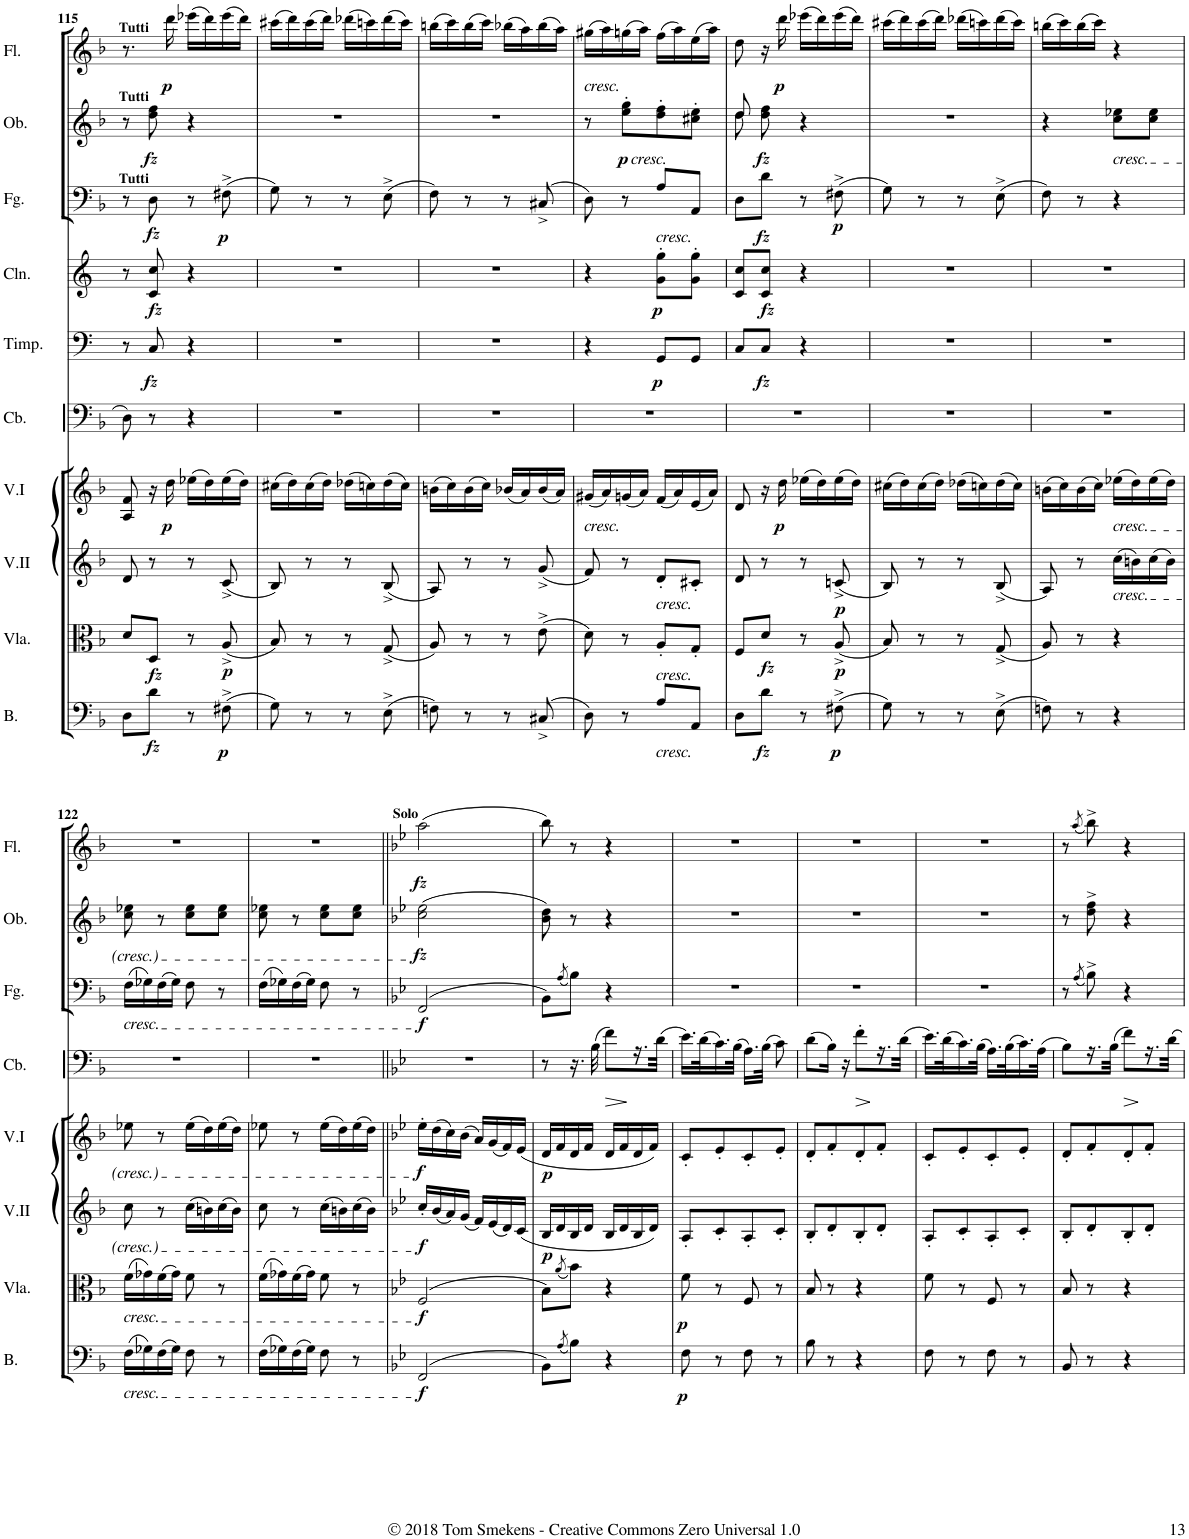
**kern	**dynam	**kern	**dynam	**kern	**dynam	**kern	**dynam	**kern	**dynam	**kern	**dynam	**kern	**dynam	**kern	**dynam	**kern	**dynam	**kern	**dynam
*part10	*part10	*part9	*part9	*part8	*part8	*part7	*part7	*part6	*part6	*part5	*part5	*part4	*part4	*part3	*part3	*part2	*part2	*part1	*part1
*staff10	*staff10	*staff9	*staff9	*staff8	*staff8	*staff7	*staff7	*staff6	*staff6	*staff5	*staff5	*staff4	*staff4	*staff3	*staff3	*staff2	*staff2	*staff1	*staff1
*I"Violoncello e Basso	*	*I"Viola	*	*I"Violino II	*	*I"Violino I	*	*I"Contrabbasso Principale	*	*I"Timpani (D, A)	*	*I"Clarini 1,2 (D)	*	*I"Fagotto	*	*I"Oboi 1,2	*	*I"Flauto	*
*I'B.	*	*I'Vla.	*	*I'V.II	*	*I'V.I	*	*I'Cb.	*	*I'Timp.	*	*I'Cln.	*	*I'Fg.	*	*I'Ob.	*	*I'Fl.	*
!!LO:PB:g=z
*clefF4	*	*clefC3	*	*clefG2	*	*clefG2	*	*clefF4	*	*clefF4	*	*clefG2	*	*clefF4	*	*clefG2	*	*clefG2	*
*Trd7c12	*	*	*	*	*	*	*	*Trd7c12	*	*Trd-1c-2	*	*Trd-1c-2	*	*	*	*	*	*	*
*k[b-]	*	*k[b-]	*	*k[b-]	*	*k[b-]	*	*k[b-]	*	*k[]	*	*k[]	*	*k[b-]	*	*k[b-]	*	*k[b-]	*
*M2/4	*	*M2/4	*	*M2/4	*	*M2/4	*	*M2/4	*	*M2/4	*	*M2/4	*	*M2/4	*	*M2/4	*	*M2/4	*
=115	=115	=115	=115	=115	=115	=115	=115	=115	=115	=115	=115	=115	=115	=115	=115	=115	=115	=115	=115
*	*	*	*	*	*	*	*	*	*	*	*	*	*	*	*	*	*	*^	*
8D\L	.	8d/L	.	8d/	.	8A/ 8f/	.	8D\	.	8r	.	8r	.	8r	.	8r	.	8.r	8ryy	.
!	!	!	!	!	!	!	!	!	!	!	!	!	!	!	!	!	!	!	!LO:TX:a:B:t=Tutti	!
!	!	!	!	!	!	!	!	!	!	!	!	!	!	!	!	!LO:TX:a:B:t=Tutti	!	!	!	!
!	!	!	!	!	!	!	!	!	!	!	!	!	!	!LO:TX:a:B:t=Tutti	!	!	!	!	!	!
!	!LO:DY:b	!	!LO:DY:b	!	!	!	!	!	!	!	!LO:DY:b	!	!LO:DY:b	!	!LO:DY:b	!	!LO:DY:b	!	!	!
8d\J	fz	8D/J	fz	8r	.	16r	.	8r	.	8C/	fz	8c/ 8cc/	fz	8D\	fz	8dd\ 8ff\	fz	.	4.ryy	.
!	!	!	!	!	!	!	!LO:DY:b	!	!	!	!	!	!	!	!	!	!	!	!	!LO:DY:b
.	.	.	.	.	.	16dd\	p	.	.	.	.	.	.	.	.	.	.	16ddd\	.	p
8r	.	8r	.	8r	.	(16ee-X\LL	.	4r	.	4r	.	4r	.	8r	.	4r	.	(16eee-X\LL	.	.
.	.	.	.	.	.	16dd\)	.	.	.	.	.	.	.	.	.	.	.	16ddd\)	.	.
!	!LO:DY:b	!	!LO:DY:b	!	!	!	!	!	!	!	!	!	!	!	!LO:DY:b	!	!	!	!	!
(8F#X^\	p	(8A^/	p	(8c^/	.	(16ee-\	.	.	.	.	.	.	.	(8F#X^\	p	.	.	(16eee-\	.	.
.	.	.	.	.	.	16dd\JJ)	.	.	.	.	.	.	.	.	.	.	.	16ddd\JJ)	.	.
*	*	*	*	*	*	*	*	*	*	*	*	*	*	*	*	*	*	*v	*v	*
=116	=116	=116	=116	=116	=116	=116	=116	=116	=116	=116	=116	=116	=116	=116	=116	=116	=116	=116	=116
8G\)	.	8B-/)	.	8B-/)	.	(16cc#X\LL	.	2r	.	2r	.	2r	.	8G\)	.	2r	.	(16ccc#X\LL	.
.	.	.	.	.	.	16dd\)	.	.	.	.	.	.	.	.	.	.	.	16ddd\)	.
8r	.	8r	.	8r	.	(16cc#\	.	.	.	.	.	.	.	8r	.	.	.	(16ccc#\	.
.	.	.	.	.	.	16dd\JJ)	.	.	.	.	.	.	.	.	.	.	.	16ddd\JJ)	.
8r	.	8r	.	8r	.	(16dd-X\LL	.	.	.	.	.	.	.	8r	.	.	.	(16ddd-X\LL	.
.	.	.	.	.	.	16ccn\)	.	.	.	.	.	.	.	.	.	.	.	16cccn\)	.
(8E^\	.	(8G^/	.	(8B-^/	.	(16dd-\	.	.	.	.	.	.	.	(8E^\	.	.	.	(16ddd-\	.
.	.	.	.	.	.	16cc\JJ)	.	.	.	.	.	.	.	.	.	.	.	16ccc\JJ)	.
=117	=117	=117	=117	=117	=117	=117	=117	=117	=117	=117	=117	=117	=117	=117	=117	=117	=117	=117	=117
8Fn\)	.	8A/)	.	8A/)	.	(16bn\LL	.	2r	.	2r	.	2r	.	8F\)	.	2r	.	(16bbn\LL	.
.	.	.	.	.	.	16cc\)	.	.	.	.	.	.	.	.	.	.	.	16ccc\)	.
8r	.	8r	.	8r	.	(16b\	.	.	.	.	.	.	.	8r	.	.	.	(16bb\	.
.	.	.	.	.	.	16cc\JJ)	.	.	.	.	.	.	.	.	.	.	.	16ccc\JJ)	.
8r	.	8r	.	8r	.	(16b-X/LL	.	.	.	.	.	.	.	8r	.	.	.	(16bb-X\LL	.
.	.	.	.	.	.	16a/)	.	.	.	.	.	.	.	.	.	.	.	16aa\)	.
(8C#X^/	.	(8e^\	.	(8g^/	.	(16b-/	.	.	.	.	.	.	.	(8C#X^/	.	.	.	(16bb-\	.
.	.	.	.	.	.	16a/JJ)	.	.	.	.	.	.	.	.	.	.	.	16aa\JJ)	.
=118	=118	=118	=118	=118	=118	=118	=118	=118	=118	=118	=118	=118	=118	=118	=118	=118	=118	=118	=118
!	!	!	!	!	!	!	!	!	!	!	!	!	!	!	!	!	!	!LO:TX:b:i:t=cresc.	!
!	!	!	!	!	!	!LO:TX:b:i:t=cresc.	!	!	!	!	!	!	!	!	!	!	!	!	!
8D\)	.	8d\)	.	8f/)	.	(16g#X/LL	.	2r	.	4r	.	4r	.	8D\)	.	8r	.	(16gg#X\LL	.
.	.	.	.	.	.	16a/)	.	.	.	.	.	.	.	.	.	.	.	16aa\)	.
!	!	!	!	!	!	!	!	!	!	!	!	!	!	!	!	!LO:TX:b:i:t=cresc.	!	!	!
!	!	!	!	!	!	!	!	!	!	!	!	!	!	!	!	!	!LO:DY:b	!	!
8r	.	8r	.	8r	.	(16gn/	.	.	.	.	.	.	.	8r	.	8ee\' 8gg\'L	p	(16ggn\	.
.	.	.	.	.	.	16a/JJ)	.	.	.	.	.	.	.	.	.	.	.	16aa\JJ)	.
!	!	!	!	!	!	!	!	!	!	!	!	!	!	!LO:TX:b:i:t=cresc.	!	!	!	!	!
!	!	!	!	!LO:TX:b:i:t=cresc.	!	!	!	!	!	!	!	!	!	!	!	!	!	!	!
!	!	!LO:TX:b:i:t=cresc.	!	!	!	!	!	!	!	!	!	!	!	!	!	!	!	!	!
!LO:TX:b:i:t=cresc.	!	!	!	!	!	!	!	!	!	!	!	!	!	!	!	!	!	!	!
!	!	!	!	!	!	!	!	!	!	!	!LO:DY:b	!	!LO:DY:b	!	!	!	!	!	!
8A/L	.	8A'/L	.	8d'/L	.	(16f/LL	.	.	.	8GG/L	p	8g\' 8gg\'L	p	8A/L	.	8dd\' 8ff\'	.	(16ff\LL	.
.	.	.	.	.	.	16a/)	.	.	.	.	.	.	.	.	.	.	.	16aa\)	.
8AA/J	.	8G'/J	.	8c#X'/J	.	(16e/	.	.	.	8GG/J	.	8g\' 8gg\'J	.	8AA/J	.	8cc#X\' 8ee\'J	.	(16ee\	.
.	.	.	.	.	.	16a/JJ)	.	.	.	.	.	.	.	.	.	.	.	16aa\JJ)	.
=119	=119	=119	=119	=119	=119	=119	=119	=119	=119	=119	=119	=119	=119	=119	=119	=119	=119	=119	=119
*	*	*	*	*	*	*	*	*	*	*	*	*	*	*	*	*^	*	*	*
8D\L	.	8F/L	.	8d/	.	8d/	.	2r	.	8C/L	.	8c/ 8cc/L	.	8D\L	.	8dd/	8dd\	.	8dd\	.
!	!LO:DY:b	!	!LO:DY:b	!	!	!	!	!	!	!	!LO:DY:b	!	!LO:DY:b	!	!LO:DY:b	!	!	!LO:DY:b	!	!
8d\J	fz	8d/J	fz	8r	.	16r	.	.	.	8C/J	fz	8c/ 8cc/J	fz	8d\J	fz	8dd\ 8ff\	8ryy	fz	16r	.
!	!	!	!	!	!	!	!LO:DY:b	!	!	!	!	!	!	!	!	!	!	!	!	!LO:DY:b
.	.	.	.	.	.	16dd\	p	.	.	.	.	.	.	.	.	.	.	.	16ddd\	p
8r	.	8r	.	8r	.	(16ee-X\LL	.	.	.	4r	.	4r	.	8r	.	4r	4ryy	.	(16eee-X\LL	.
.	.	.	.	.	.	16dd\)	.	.	.	.	.	.	.	.	.	.	.	.	16ddd\)	.
!	!LO:DY:b	!	!LO:DY:b	!	!LO:DY:b	!	!	!	!	!	!	!	!	!	!LO:DY:b	!	!	!	!	!
(8F#X^\	p	(8A^/	p	(8cn^/	p	(16ee-\	.	.	.	.	.	.	.	(8F#X^\	p	.	.	.	(16eee-\	.
.	.	.	.	.	.	16dd\JJ)	.	.	.	.	.	.	.	.	.	.	.	.	16ddd\JJ)	.
*	*	*	*	*	*	*	*	*	*	*	*	*	*	*	*	*v	*v	*	*	*
=120	=120	=120	=120	=120	=120	=120	=120	=120	=120	=120	=120	=120	=120	=120	=120	=120	=120	=120	=120
8G\)	.	8B-/)	.	8B-/)	.	(16cc#X\LL	.	2r	.	2r	.	2r	.	8G\)	.	2r	.	(16ccc#X\LL	.
.	.	.	.	.	.	16dd\)	.	.	.	.	.	.	.	.	.	.	.	16ddd\)	.
8r	.	8r	.	8r	.	(16cc#\	.	.	.	.	.	.	.	8r	.	.	.	(16ccc#\	.
.	.	.	.	.	.	16dd\JJ)	.	.	.	.	.	.	.	.	.	.	.	16ddd\JJ)	.
8r	.	8r	.	8r	.	(16dd-X\LL	.	.	.	.	.	.	.	8r	.	.	.	(16ddd-X\LL	.
.	.	.	.	.	.	16ccn\)	.	.	.	.	.	.	.	.	.	.	.	16cccn\)	.
(8E^\	.	(8G^/	.	(8B-^/	.	(16dd-\	.	.	.	.	.	.	.	(8E^\	.	.	.	(16ddd-\	.
.	.	.	.	.	.	16cc\JJ)	.	.	.	.	.	.	.	.	.	.	.	16ccc\JJ)	.
=121	=121	=121	=121	=121	=121	=121	=121	=121	=121	=121	=121	=121	=121	=121	=121	=121	=121	=121	=121
8Fn\)	.	8A/)	.	8A/)	.	(16bn\LL	.	2r	.	2r	.	2r	.	8F\)	.	4r	.	(16bbn\LL	.
.	.	.	.	.	.	16cc\)	.	.	.	.	.	.	.	.	.	.	.	16ccc\)	.
8r	.	8r	.	8r	.	(16b\	.	.	.	.	.	.	.	8r	.	.	.	(16bb\	.
.	.	.	.	.	.	16cc\JJ)	.	.	.	.	.	.	.	.	.	.	.	16ccc\JJ)	.
!	!	!	!	!	!	!	!	!	!	!	!	!	!	!	!	!LO:TX:b:i:t=cresc.	!	!	!
!	!	!	!	!	!	!LO:TX:b:i:t=cresc.	!	!	!	!	!	!	!	!	!	!	!	!	!
!	!	!	!	!LO:TX:b:i:t=cresc.	!	!	!	!	!	!	!	!	!	!	!	!	!	!	!
4r	.	4r	.	(16cc\LL	.	(16ee-X\LL	.	.	.	.	.	.	.	4r	.	8cc\ 8ee-X\L	.	4r	.
.	.	.	.	16bn\)	.	16dd\)	.	.	.	.	.	.	.	.	.	.	.	.	.
.	.	.	.	(16cc\	.	(16ee-\	.	.	.	.	.	.	.	.	.	8cc\ 8ee-\J	.	.	.
.	.	.	.	16b\JJ)	.	16dd\JJ)	.	.	.	.	.	.	.	.	.	.	.	.	.
!!LO:LB:g=z
=122	=122	=122	=122	=122	=122	=122	=122	=122	=122	=122	=122	=122	=122	=122	=122	=122	=122	=122	=122
!	!	!	!	!	!	!	!	!	!	!	!	!	!	!LO:TX:b:i:t=cresc.	!	!	!	!	!
!	!	!LO:TX:b:i:t=cresc.	!	!	!	!	!	!	!	!	!	!	!	!	!	!	!	!	!
!LO:TX:b:i:t=cresc.	!	!	!	!	!	!	!	!	!	!	!	!	!	!	!	!	!	!	!
(16F\LL	.	(16f\LL	.	8cc\	.	8ee-X\	.	2r	.	2r	.	2r	.	(16F\LL	.	8cc\ 8ee-X\	.	2r	.
16G-X\)	.	16g-X\)	.	.	.	.	.	.	.	.	.	.	.	16G-X\)	.	.	.	.	.
(16F\	.	(16f\	.	8r	.	8r	.	.	.	.	.	.	.	(16F\	.	8r	.	.	.
16G-\JJ)	.	16g-\JJ)	.	.	.	.	.	.	.	.	.	.	.	16G-\JJ)	.	.	.	.	.
8F\	.	8f\	.	(16cc\LL	.	(16ee-\LL	.	.	.	.	.	.	.	8F\	.	8cc\ 8ee-\L	.	.	.
.	.	.	.	16bn\)	.	16dd\)	.	.	.	.	.	.	.	.	.	.	.	.	.
8r	.	8r	.	(16cc\	.	(16ee-\	.	.	.	.	.	.	.	8r	.	8cc\ 8ee-\J	.	.	.
.	.	.	.	16b\JJ)	.	16dd\JJ)	.	.	.	.	.	.	.	.	.	.	.	.	.
=123	=123	=123	=123	=123	=123	=123	=123	=123	=123	=123	=123	=123	=123	=123	=123	=123	=123	=123	=123
(16F\LL	.	(16f\LL	.	8cc\	.	8ee-X\	.	2r	.	2r	.	2r	.	(16F\LL	.	8cc\ 8ee-X\	.	2r	.
16G-X\)	.	16g-X\)	.	.	.	.	.	.	.	.	.	.	.	16G-X\)	.	.	.	.	.
(16F\	.	(16f\	.	8r	.	8r	.	.	.	.	.	.	.	(16F\	.	8r	.	.	.
16G-\JJ)	.	16g-\JJ)	.	.	.	.	.	.	.	.	.	.	.	16G-\JJ)	.	.	.	.	.
8F\	.	8f\	.	(16cc\LL	.	(16ee-\LL	.	.	.	.	.	.	.	8F\	.	8cc\ 8ee-\L	.	.	.
.	.	.	.	16bn\)	.	16dd\)	.	.	.	.	.	.	.	.	.	.	.	.	.
8r	.	8r	.	(16cc\	.	(16ee-\	.	.	.	.	.	.	.	8r	.	8cc\ 8ee-\J	.	.	.
.	.	.	.	16b\JJ)	.	16dd\JJ)	.	.	.	.	.	.	.	.	.	.	.	.	.
=124||	=124||	=124||	=124||	=124||	=124||	=124||	=124||	=124||	=124||	=124||	=124||	=124||	=124||	=124||	=124||	=124||	=124||	=124||	=124||
*k[b-e-]	*	*k[b-e-]	*	*k[b-e-]	*	*k[b-e-]	*	*k[b-e-]	*	*k[]	*	*k[]	*	*k[b-e-]	*	*k[b-e-]	*	*k[b-e-]	*
!	!	!	!	!	!	!	!	!	!	!	!	!	!	!	!	!	!	!LO:TX:a:B:t=Solo	!
!	!LO:DY:b	!	!LO:DY:b	!	!LO:DY:b	!	!LO:DY:b	!	!	!	!	!	!	!	!LO:DY:b	!	!LO:DY:b	!	!LO:DY:b
(2FF/	f	(2F/	f	16cc'/LL	f	16ee-'\LL	f	2r	.	2r	.	2r	.	(2FF/	f	(2cc\ 2ee-\	fz	(2aa\	fz
.	.	.	.	(16b-/	.	(16dd\	.	.	.	.	.	.	.	.	.	.	.	.	.
.	.	.	.	16a/)	.	16cc\)	.	.	.	.	.	.	.	.	.	.	.	.	.
.	.	.	.	(16g/JJ	.	(16b-\JJ	.	.	.	.	.	.	.	.	.	.	.	.	.
.	.	.	.	16f/LL)	.	16a/LL)	.	.	.	.	.	.	.	.	.	.	.	.	.
.	.	.	.	(16e-/	.	(16g/	.	.	.	.	.	.	.	.	.	.	.	.	.
.	.	.	.	16d/)	.	16f/)	.	.	.	.	.	.	.	.	.	.	.	.	.
.	.	.	.	(16c/JJ	.	(16e-/JJ	.	.	.	.	.	.	.	.	.	.	.	.	.
=125	=125	=125	=125	=125	=125	=125	=125	=125	=125	=125	=125	=125	=125	=125	=125	=125	=125	=125	=125
!	!	!	!	!	!LO:DY:b	!	!LO:DY:b	!	!	!	!	!	!	!	!	!	!	!	!
8BB-\L)	.	8B-\L)	.	16B-/LL	p	16d/LL	p	8r	.	2r	.	2r	.	8BB-\L)	.	8b-\ 8dd\)	.	8bb-\)	.
.	.	.	.	16d/	.	16f/	.	.	.	.	.	.	.	.	.	.	.	.	.
(8qA/	.	(8qa/	.	.	.	.	.	.	.	.	.	.	.	(8qA/	.	.	.	.	.
8B-\J)	.	8b-\J)	.	16B-/	.	16d/	.	16.r	.	.	.	.	.	8B-\J)	.	8r	.	8r	.
.	.	.	.	16d/JJ	.	16f/JJ	.	.	.	.	.	.	.	.	.	.	.	.	.
.	.	.	.	.	.	.	.	(32B-\	.	.	.	.	.	.	.	.	.	.	.
!	!	!	!	!	!	!	!	!	!LO:HP:b	!	!	!	!	!	!	!	!	!	!
4r	.	4r	.	16B-/LL	.	16d/LL	.	8f\L)	>	.	.	.	.	4r	.	4r	.	4r	.
.	.	.	.	16d/	.	16f/	.	.	.	.	.	.	.	.	.	.	.	.	.
.	.	.	.	16B-/	.	16d/	.	16.r	]	.	.	.	.	.	.	.	.	.	.
.	.	.	.	16d/JJ)	.	16f/JJ)	.	.	.	.	.	.	.	.	.	.	.	.	.
.	.	.	.	.	.	.	.	(32d\JJk	.	.	.	.	.	.	.	.	.	.	.
=126	=126	=126	=126	=126	=126	=126	=126	=126	=126	=126	=126	=126	=126	=126	=126	=126	=126	=126	=126
!	!LO:DY:b	!	!LO:DY:b	!	!	!	!	!	!	!	!	!	!	!	!	!	!	!	!
8F\	p	8f\	p	8A'/L	.	8c'/L	.	16.e-\LL)	.	2r	.	2r	.	2r	.	2r	.	2r	.
.	.	.	.	.	.	.	.	(32d\K	.	.	.	.	.	.	.	.	.	.	.
8r	.	8r	.	8c'/	.	8e-'/	.	16.c\)	.	.	.	.	.	.	.	.	.	.	.
.	.	.	.	.	.	.	.	(32B-\JJk	.	.	.	.	.	.	.	.	.	.	.
8F\	.	8F/	.	8A'/	.	8c'/	.	16.A\LL)	.	.	.	.	.	.	.	.	.	.	.
.	.	.	.	.	.	.	.	(32B-\JJk	.	.	.	.	.	.	.	.	.	.	.
8r	.	8r	.	8c'/J	.	8e-'/J	.	8c\)	.	.	.	.	.	.	.	.	.	.	.
=127	=127	=127	=127	=127	=127	=127	=127	=127	=127	=127	=127	=127	=127	=127	=127	=127	=127	=127	=127
8B-\	.	8B-/	.	8B-'/L	.	8d'/L	.	(8d\L	.	2r	.	2r	.	2r	.	2r	.	2r	.
8r	.	8r	.	8d'/	.	8f'/	.	16B-\Jk)	.	.	.	.	.	.	.	.	.	.	.
.	.	.	.	.	.	.	.	16r	.	.	.	.	.	.	.	.	.	.	.
!	!	!	!	!	!	!	!	!	!LO:HP:b	!	!	!	!	!	!	!	!	!	!
4r	.	4r	.	8B-'/	.	8d'/	.	8f'\L	>	.	.	.	.	.	.	.	.	.	.
.	.	.	.	8d'/J	.	8f'/J	.	16.r	]	.	.	.	.	.	.	.	.	.	.
.	.	.	.	.	.	.	.	(32d\JJk	.	.	.	.	.	.	.	.	.	.	.
=128	=128	=128	=128	=128	=128	=128	=128	=128	=128	=128	=128	=128	=128	=128	=128	=128	=128	=128	=128
8F\	.	8f\	.	8A'/L	.	8c'/L	.	16.e-\LL)	.	2r	.	2r	.	2r	.	2r	.	2r	.
.	.	.	.	.	.	.	.	(32d\K	.	.	.	.	.	.	.	.	.	.	.
8r	.	8r	.	8c'/	.	8e-'/	.	16.c\)	.	.	.	.	.	.	.	.	.	.	.
.	.	.	.	.	.	.	.	(32B-\JJk	.	.	.	.	.	.	.	.	.	.	.
8F\	.	8F/	.	8A'/	.	8c'/	.	16.A\LL)	.	.	.	.	.	.	.	.	.	.	.
.	.	.	.	.	.	.	.	(32B-\K	.	.	.	.	.	.	.	.	.	.	.
8r	.	8r	.	8c'/J	.	8e-'/J	.	16.c\)	.	.	.	.	.	.	.	.	.	.	.
.	.	.	.	.	.	.	.	(32A\JJk	.	.	.	.	.	.	.	.	.	.	.
=129	=129	=129	=129	=129	=129	=129	=129	=129	=129	=129	=129	=129	=129	=129	=129	=129	=129	=129	=129
8BB-/	.	8B-/	.	8B-'/L	.	8d'/L	.	8B-\L)	.	2r	.	2r	.	8r	.	8r	.	8r	.
.	.	.	.	.	.	.	.	.	.	.	.	.	.	(8qA/	.	.	.	(8qaa/	.
8r	.	8r	.	8d'/	.	8f'/	.	16.r	.	.	.	.	.	8B-^\)	.	8dd\^ 8ff\^	.	8bb-^\)	.
.	.	.	.	.	.	.	.	(32B-\JJk	.	.	.	.	.	.	.	.	.	.	.
!	!	!	!	!	!	!	!	!	!LO:HP:b	!	!	!	!	!	!	!	!	!	!
4r	.	4r	.	8B-'/	.	8d'/	.	8f\L)	>	.	.	.	.	4r	.	4r	.	4r	.
.	.	.	.	8d'/J	.	8f'/J	.	16.r	]	.	.	.	.	.	.	.	.	.	.
.	.	.	.	.	.	.	.	32d\JJk	.	.	.	.	.	.	.	.	.	.	.
=	=	=	=	=	=	=	=	=	=	=	=	=	=	=	=	=	=	=	=
*-	*-	*-	*-	*-	*-	*-	*-	*-	*-	*-	*-	*-	*-	*-	*-	*-	*-	*-	*-
